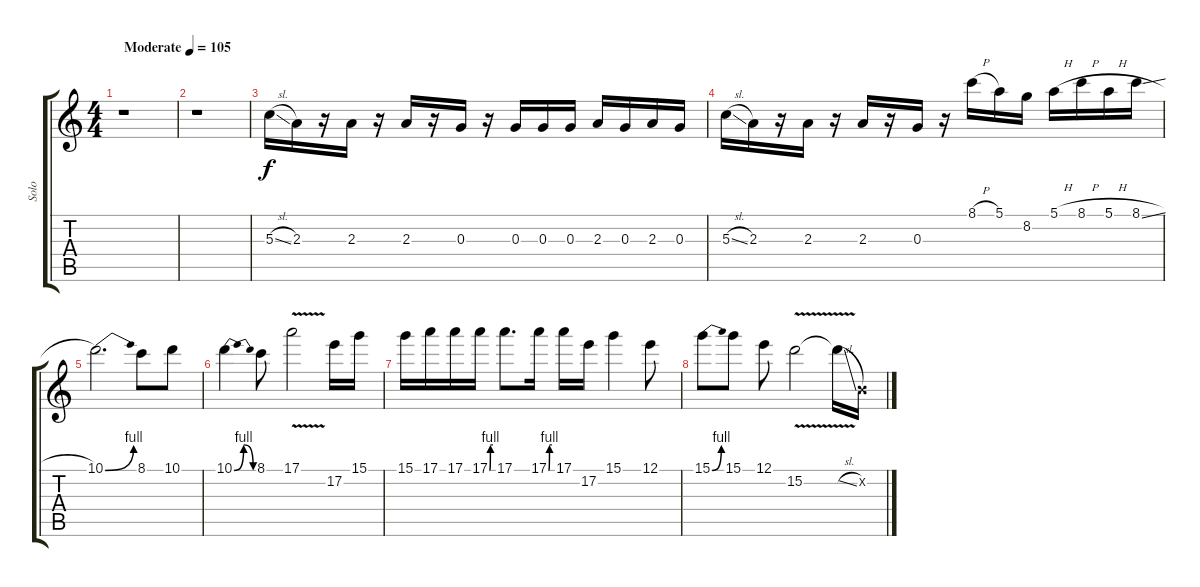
\track ("Solo" "Solo") {instrument distortionguitar}
\staff {score tabs}
\tuning (E4 B3 G3 D3 A2 E2) {hide}
\ts (4 4)
\tempo (105 "Moderate")
\clef g2
\ks c
r.1{dy f instrument distortionguitar} |
r.1 |
5.3{sl}.16 2.3.16 r.16 2.3.16 r.16 2.3.16 r.16 0.3.16 r.16 0.3.16 0.3.16 0.3.16 2.3.16 0.3.16 2.3.16 0.3.16 |
5.3{sl}.16 2.3.16 r.16 2.3.16 r.16 2.3.16 r.16 0.3.16 r.16 8.1{h}.16 5.1.16 8.2.16 5.1{h}.16 8.1{h}.16 5.1{h}.16 8.1{sl}.16 |
10.1{be (bend 0 0 60 4)}.2{d} 8.1.8 10.1.8 |
10.1{be (bendrelease 0 0 15 4 30 4 60 0)}.4 8.1.8 17.1{v}.2 17.2.16 15.1.16 |
15.1.16 17.1.16 17.1.16 17.1{be (custom 0 0 15 4 30 4 45 4 60 4)}.16 17.1.8{d} 17.1{be (custom 0 0 15 4 30 4 45 4 60 4)}.16 17.1.16 17.2.16 15.1.4 12.1.8 |
15.1{be (bend 0 0 60 4)}.8 15.1.8 12.1.8 15.2{v}.2 15.2{sl t}.16 0.2{x}.16
